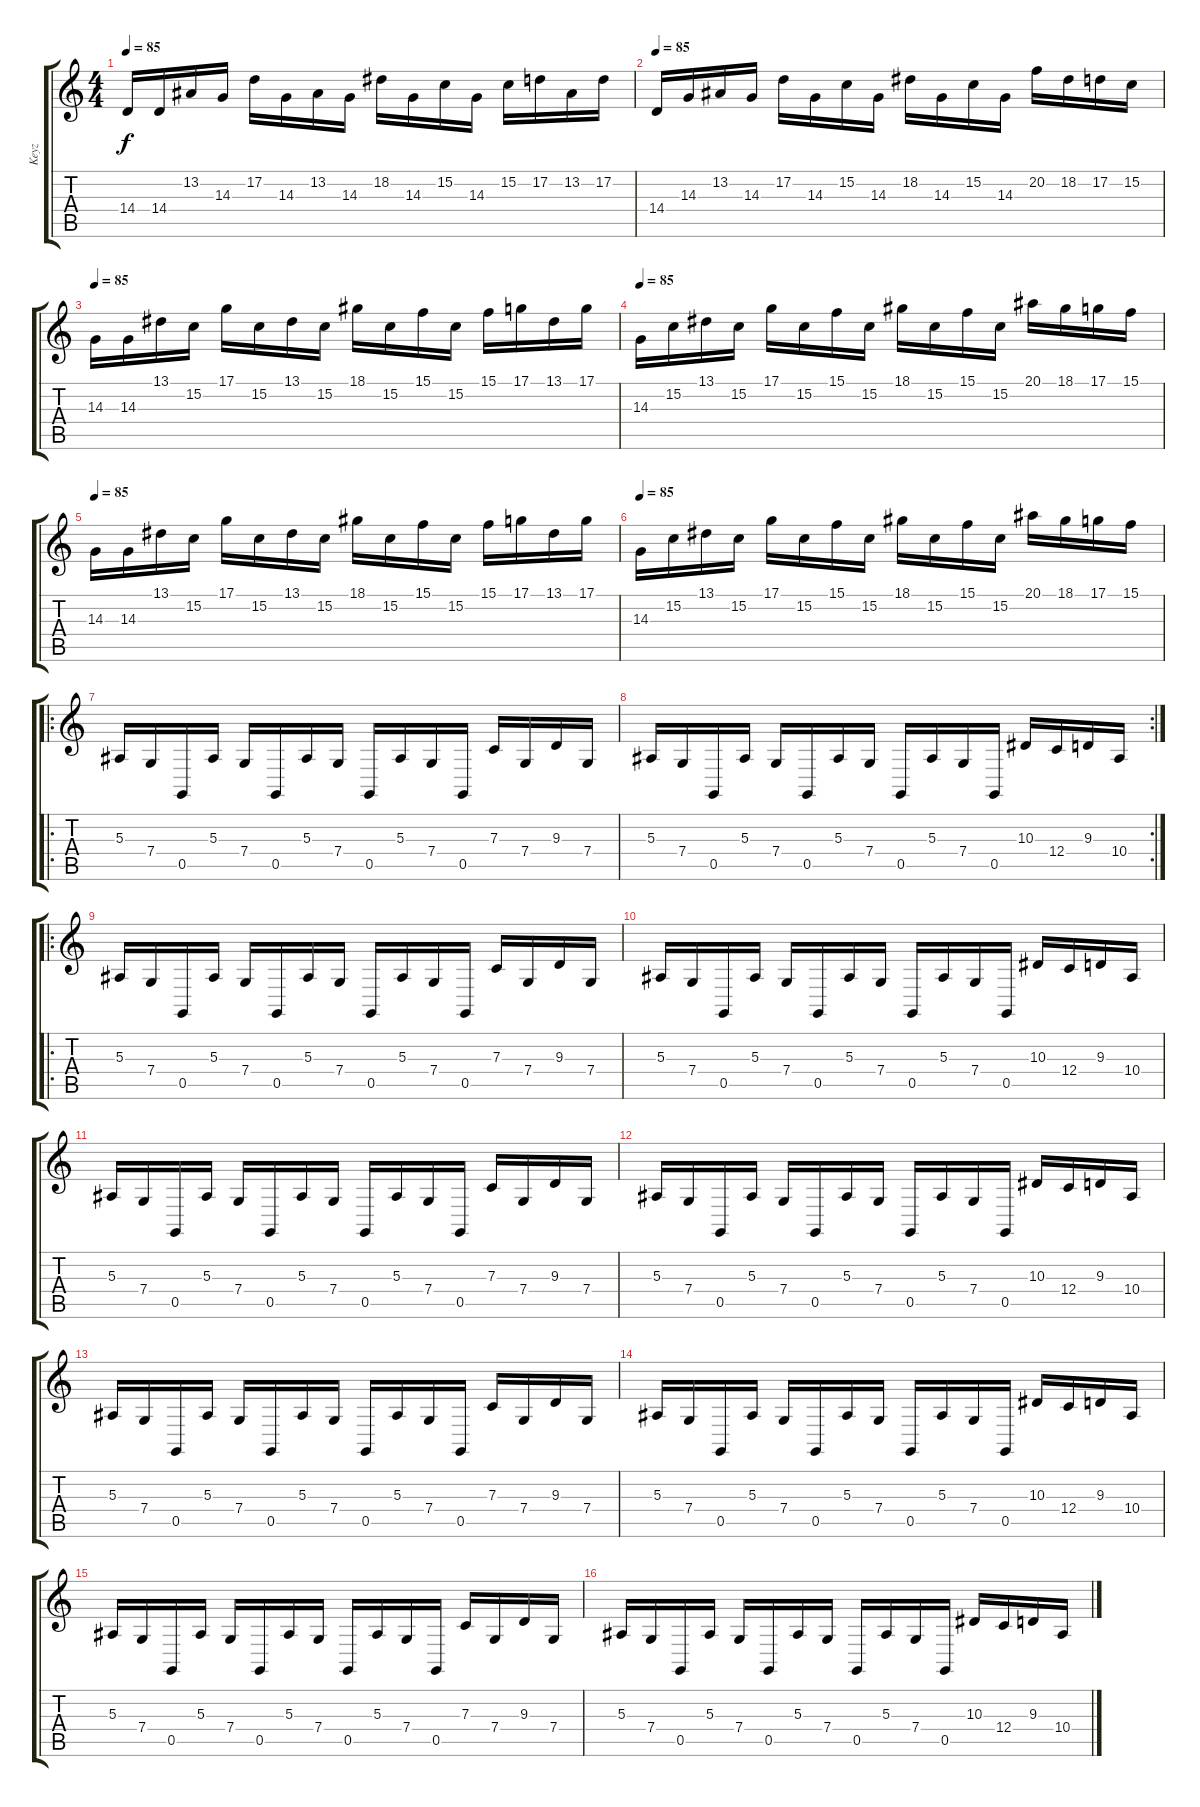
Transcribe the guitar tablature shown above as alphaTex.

\track ("Keyz" "Keyz") {instrument orchestralharp}
\staff {score tabs}
\tuning (D4 A3 F3 C3 G2 D2) {hide}
\ts (4 4)
\tempo 85
\clef g2
\ks c
14.4.16{dy f} 14.4.16 13.2.16 14.3.16 17.2.16 14.3.16 13.2.16 14.3.16 18.2.16 14.3.16 15.2.16 14.3.16 15.2.16 17.2.16 13.2.16 17.2.16 |
\tempo 85
14.4.16 14.3.16 13.2.16 14.3.16 17.2.16 14.3.16 15.2.16 14.3.16 18.2.16 14.3.16 15.2.16 14.3.16 20.2.16 18.2.16 17.2.16 15.2.16 |
\tempo 85
14.3.16 14.3.16 13.1.16 15.2.16 17.1.16 15.2.16 13.1.16 15.2.16 18.1.16 15.2.16 15.1.16 15.2.16 15.1.16 17.1.16 13.1.16 17.1.16 |
\tempo 85
14.3.16 15.2.16 13.1.16 15.2.16 17.1.16 15.2.16 15.1.16 15.2.16 18.1.16 15.2.16 15.1.16 15.2.16 20.1.16 18.1.16 17.1.16 15.1.16 |
\tempo 85
14.3.16 14.3.16 13.1.16 15.2.16 17.1.16 15.2.16 13.1.16 15.2.16 18.1.16 15.2.16 15.1.16 15.2.16 15.1.16 17.1.16 13.1.16 17.1.16 |
\tempo 85
14.3.16 15.2.16 13.1.16 15.2.16 17.1.16 15.2.16 15.1.16 15.2.16 18.1.16 15.2.16 15.1.16 15.2.16 20.1.16 18.1.16 17.1.16 15.1.16 |
\ro
5.3.16{instrument fx4atmosphere} 7.4.16 0.5.16 5.3.16 7.4.16 0.5.16 5.3.16 7.4.16 0.5.16 5.3.16 7.4.16 0.5.16 7.3.16 7.4.16 9.3.16 7.4.16 |
\rc 2
5.3.16 7.4.16 0.5.16 5.3.16 7.4.16 0.5.16 5.3.16 7.4.16 0.5.16 5.3.16 7.4.16 0.5.16 10.3.16 12.4.16 9.3.16 10.4.16 |
\ro
5.3.16{instrument fx4atmosphere} 7.4.16 0.5.16 5.3.16 7.4.16 0.5.16 5.3.16 7.4.16 0.5.16 5.3.16 7.4.16 0.5.16 7.3.16 7.4.16 9.3.16 7.4.16 |
5.3.16 7.4.16 0.5.16 5.3.16 7.4.16 0.5.16 5.3.16 7.4.16 0.5.16 5.3.16 7.4.16 0.5.16 10.3.16 12.4.16 9.3.16 10.4.16 |
5.3.16 7.4.16 0.5.16 5.3.16 7.4.16 0.5.16 5.3.16 7.4.16 0.5.16 5.3.16 7.4.16 0.5.16 7.3.16 7.4.16 9.3.16 7.4.16 |
5.3.16 7.4.16 0.5.16 5.3.16 7.4.16 0.5.16 5.3.16 7.4.16 0.5.16 5.3.16 7.4.16 0.5.16 10.3.16 12.4.16 9.3.16 10.4.16 |
5.3.16{instrument fx4atmosphere} 7.4.16 0.5.16 5.3.16 7.4.16 0.5.16 5.3.16 7.4.16 0.5.16 5.3.16 7.4.16 0.5.16 7.3.16 7.4.16 9.3.16 7.4.16 |
5.3.16 7.4.16 0.5.16 5.3.16 7.4.16 0.5.16 5.3.16 7.4.16 0.5.16 5.3.16 7.4.16 0.5.16 10.3.16 12.4.16 9.3.16 10.4.16 |
5.3.16 7.4.16 0.5.16 5.3.16 7.4.16 0.5.16 5.3.16 7.4.16 0.5.16 5.3.16 7.4.16 0.5.16 7.3.16 7.4.16 9.3.16 7.4.16 |
5.3.16 7.4.16 0.5.16 5.3.16 7.4.16 0.5.16 5.3.16 7.4.16 0.5.16 5.3.16 7.4.16 0.5.16 10.3.16 12.4.16 9.3.16 10.4.16
